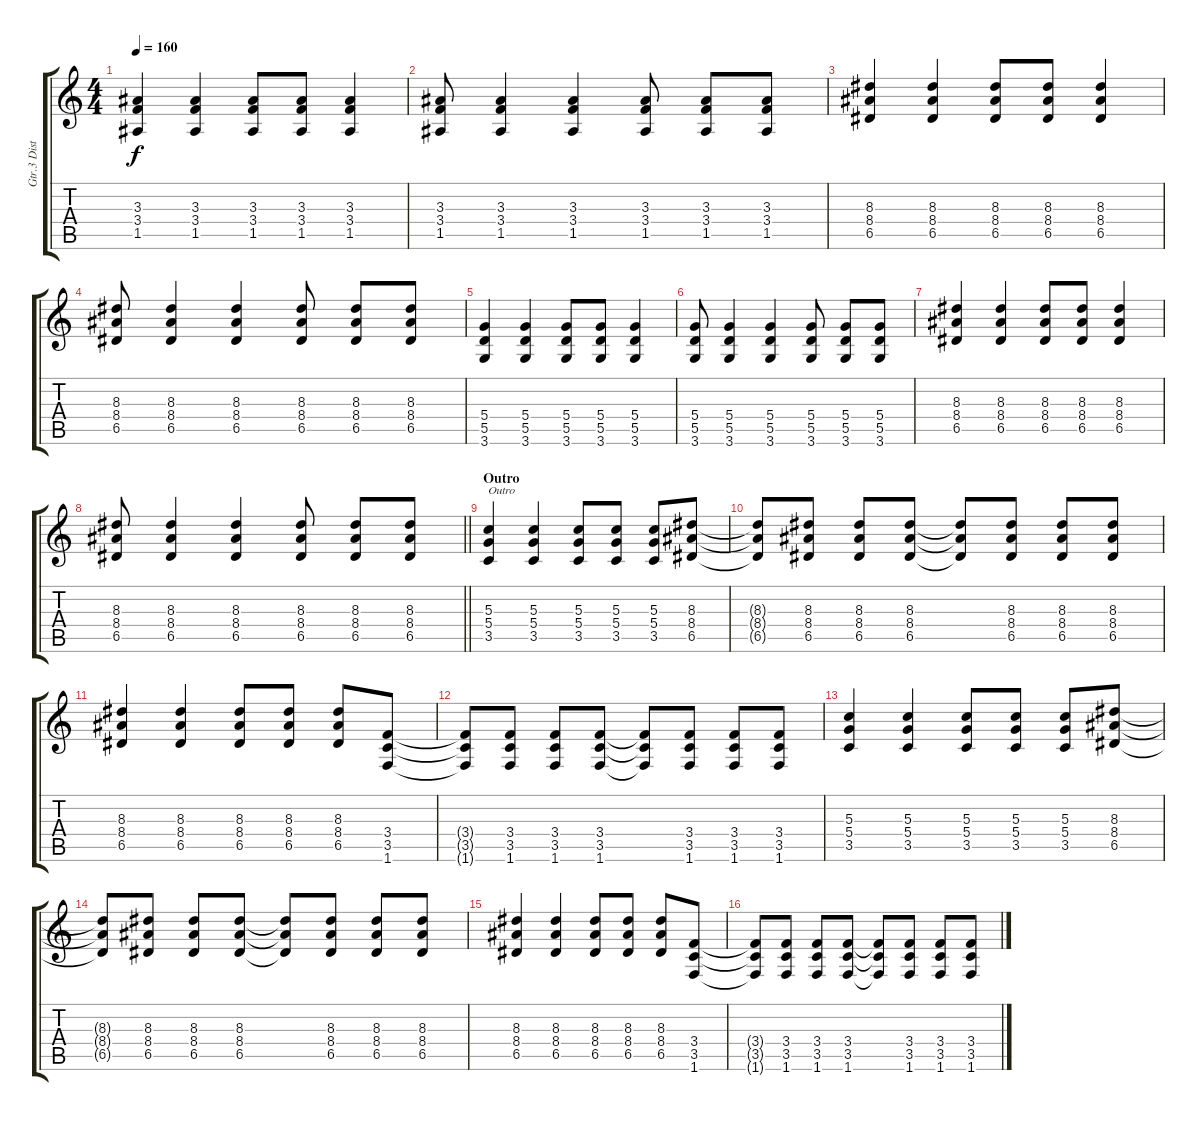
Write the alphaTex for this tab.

\track ("Gtr.3 Dist. (Rhythm)" "Gtr.3 Dist") {instrument distortionguitar}
\staff {score tabs}
\tuning (E4 B3 G3 D3 A2 E2) {hide}
\ts (4 4)
\tempo 160
\clef g2
\ks c
(3.3 3.4 1.5).4{dy f} (3.3 3.4 1.5).4 (3.3 3.4 1.5).8 (3.3 3.4 1.5).8 (3.3 3.4 1.5).4 |
(3.3 3.4 1.5).8 (3.3 3.4 1.5).4 (3.3 3.4 1.5).4 (3.3 3.4 1.5).8 (3.3 3.4 1.5).8 (3.3 3.4 1.5).8 |
(8.3 8.4 6.5).4 (8.3 8.4 6.5).4 (8.3 8.4 6.5).8 (8.3 8.4 6.5).8 (8.3 8.4 6.5).4 |
(8.3 8.4 6.5).8 (8.3 8.4 6.5).4 (8.3 8.4 6.5).4 (8.3 8.4 6.5).8 (8.3 8.4 6.5).8 (8.3 8.4 6.5).8 |
(5.4 5.5 3.6).4 (5.4 5.5 3.6).4 (5.4 5.5 3.6).8 (5.4 5.5 3.6).8 (5.4 5.5 3.6).4 |
(5.4 5.5 3.6).8 (5.4 5.5 3.6).4 (5.4 5.5 3.6).4 (5.4 5.5 3.6).8 (5.4 5.5 3.6).8 (5.4 5.5 3.6).8 |
(8.3 8.4 6.5).4 (8.3 8.4 6.5).4 (8.3 8.4 6.5).8 (8.3 8.4 6.5).8 (8.3 8.4 6.5).4 |
\barLineRight lightlight
(8.3 8.4 6.5).8 (8.3 8.4 6.5).4 (8.3 8.4 6.5).4 (8.3 8.4 6.5).8 (8.3 8.4 6.5).8 (8.3 8.4 6.5).8 |
\section ("" "Outro")
(5.3 5.4 3.5).4{txt "Outro"} (5.3 5.4 3.5).4 (5.3 5.4 3.5).8 (5.3 5.4 3.5).8 (5.3 5.4 3.5).8 (8.3 8.4 6.5).8 |
(8.3{t} 8.4{t} 6.5{t}).8 (8.3 8.4 6.5).8 (8.3 8.4 6.5).8 (8.3 8.4 6.5).8 (8.3{t} 8.4{t} 6.5{t}).8 (8.3 8.4 6.5).8 (8.3 8.4 6.5).8 (8.3 8.4 6.5).8 |
(8.3 8.4 6.5).4 (8.3 8.4 6.5).4 (8.3 8.4 6.5).8 (8.3 8.4 6.5).8 (8.3 8.4 6.5).8 (3.4 3.5 1.6).8 |
(3.4{t} 3.5{t} 1.6{t}).8 (3.4 3.5 1.6).8 (3.4 3.5 1.6).8 (3.4 3.5 1.6).8 (3.4{t} 3.5{t} 1.6{t}).8 (3.4 3.5 1.6).8 (3.4 3.5 1.6).8 (3.4 3.5 1.6).8 |
(5.3 5.4 3.5).4 (5.3 5.4 3.5).4 (5.3 5.4 3.5).8 (5.3 5.4 3.5).8 (5.3 5.4 3.5).8 (8.3 8.4 6.5).8 |
(8.3{t} 8.4{t} 6.5{t}).8 (8.3 8.4 6.5).8 (8.3 8.4 6.5).8 (8.3 8.4 6.5).8 (8.3{t} 8.4{t} 6.5{t}).8 (8.3 8.4 6.5).8 (8.3 8.4 6.5).8 (8.3 8.4 6.5).8 |
(8.3 8.4 6.5).4 (8.3 8.4 6.5).4 (8.3 8.4 6.5).8 (8.3 8.4 6.5).8 (8.3 8.4 6.5).8 (3.4 3.5 1.6).8 |
(3.4{t} 3.5{t} 1.6{t}).8 (3.4 3.5 1.6).8 (3.4 3.5 1.6).8 (3.4 3.5 1.6).8 (3.4{t} 3.5{t} 1.6{t}).8 (3.4 3.5 1.6).8 (3.4 3.5 1.6).8 (3.4 3.5 1.6).8
